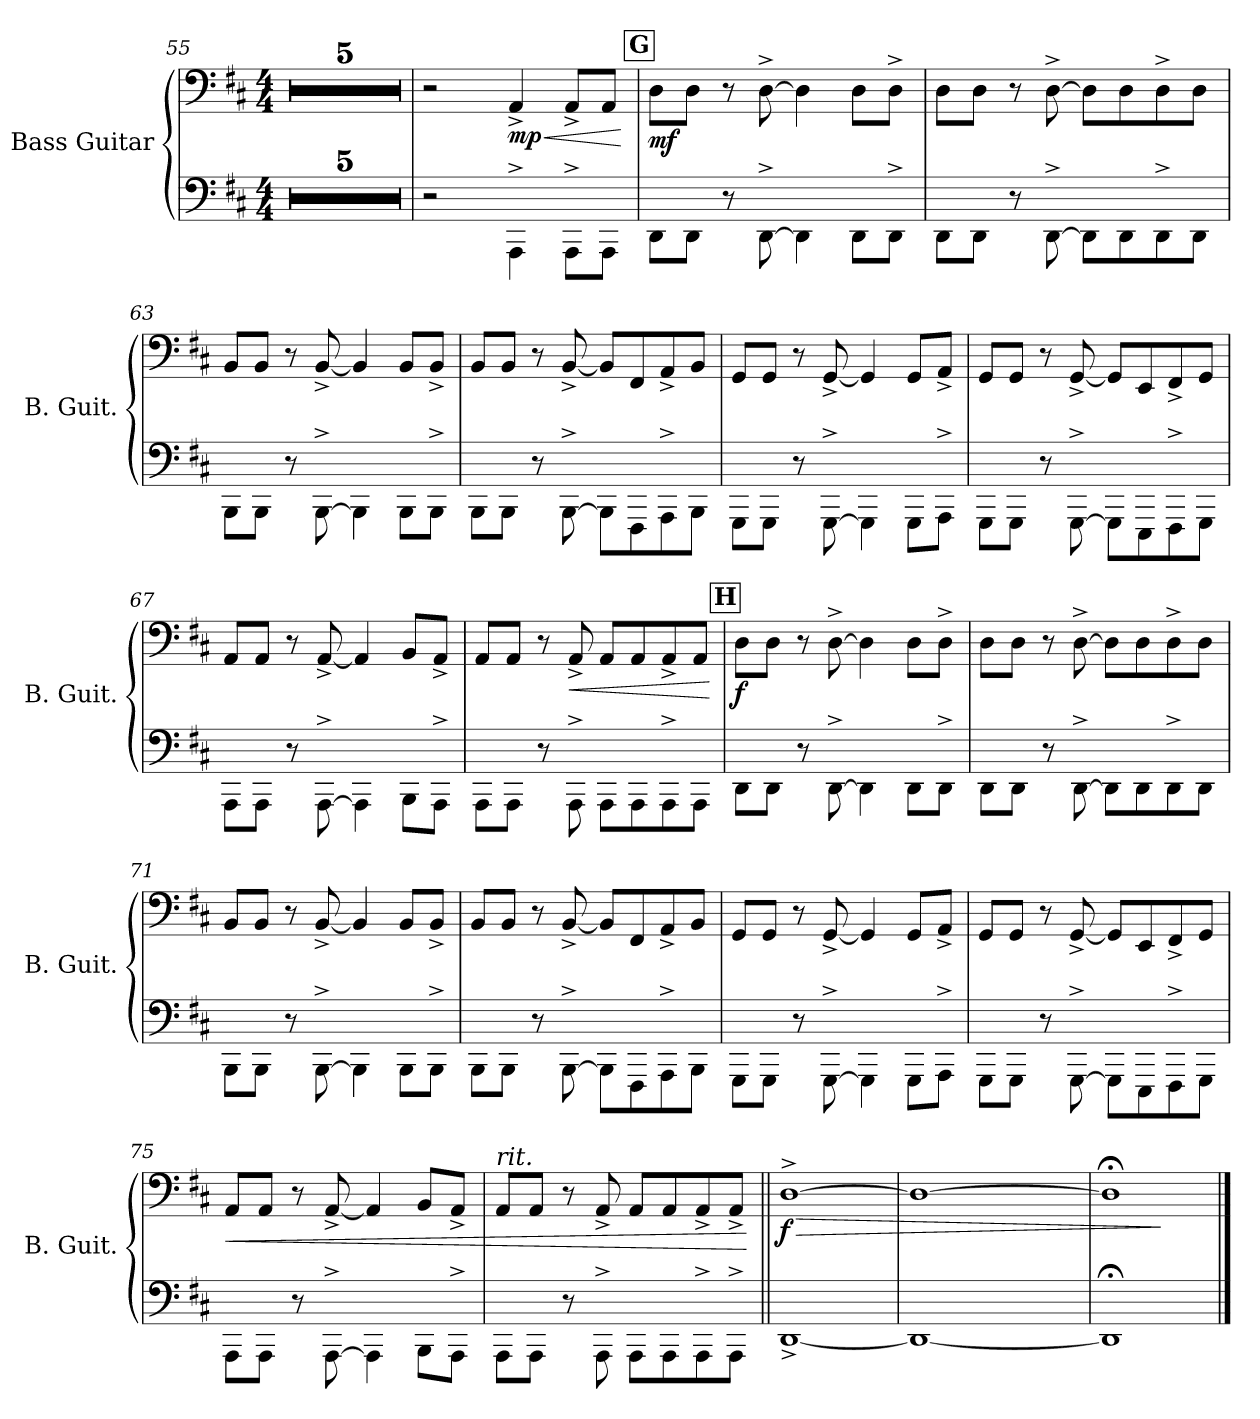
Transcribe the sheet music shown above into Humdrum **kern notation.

**kern	**kern	**dynam
*part1	*part1	*part1
*staff2	*staff1	*staff1/2
*I"Bass Guitar	*	*
*I'B. Guit.	*	*
*	*clefF4	*
*ITrd7c12	*ITrd7c12	*
*k[f#c#]	*k[f#c#]	*
*M4/4	*M4/4	*
=55	=55	=55
1r	1r	.
=56	=56	=56
1r	1r	.
=57	=57	=57
1r	1r	.
=58	=58	=58
1r	1r	.
=59	=59	=59
1r	1r	.
=60	=60	=60
2r	2r	.
!	!	!LO:HP:b
!	!	!LO:DY:n=1:b
4AAAA^\	4AAA^/	< mp
8AAAA^\L	8AAA^/L	.
8AAAA\J	8AAA/J	.
.	.	[
!!LO:REH:place=s1:a:B:fs=14:t=G
=61	=61	=61
!	!	!LO:DY:b
8DDD\L	8DD\L	mf
8DDD\J	8DD\J	.
8r	8r	.
[8DDD^\	[8DD^\	.
4DDD\]	4DD\]	.
8DDD\L	8DD\L	.
8DDD^\J	8DD^\J	.
=62	=62	=62
8DDD\L	8DD\L	.
8DDD\J	8DD\J	.
8r	8r	.
[8DDD^\	[8DD^\	.
8DDD\L]	8DD\L]	.
8DDD\	8DD\	.
8DDD^\	8DD^\	.
8DDD\J	8DD\J	.
!!LO:PB:g=z
=63	=63	=63
8BBBB\L	8BBB/L	.
8BBBB\J	8BBB/J	.
8r	8r	.
[8BBBB^\	[8BBB^/	.
4BBBB\]	4BBB/]	.
8BBBB\L	8BBB/L	.
8BBBB^\J	8BBB^/J	.
=64	=64	=64
8BBBB\L	8BBB/L	.
8BBBB\J	8BBB/J	.
8r	8r	.
[8BBBB^\	[8BBB^/	.
8BBBB\L]	8BBB/L]	.
8FFFF#\	8FFF#/	.
8AAAA^\	8AAA^/	.
8BBBB\J	8BBB/J	.
=65	=65	=65
8GGGG\L	8GGG/L	.
8GGGG\J	8GGG/J	.
8r	8r	.
[8GGGG^\	[8GGG^/	.
4GGGG\]	4GGG/]	.
8GGGG\L	8GGG/L	.
8AAAA^\J	8AAA^/J	.
=66	=66	=66
8GGGG\L	8GGG/L	.
8GGGG\J	8GGG/J	.
8r	8r	.
[8GGGG^\	[8GGG^/	.
8GGGG\L]	8GGG/L]	.
8EEEE\	8EEE/	.
8FFFF#^\	8FFF#^/	.
8GGGG\J	8GGG/J	.
!!LO:LB:g=z
=67	=67	=67
8AAAA\L	8AAA/L	.
8AAAA\J	8AAA/J	.
8r	8r	.
[8AAAA^\	[8AAA^/	.
4AAAA\]	4AAA/]	.
8BBBB\L	8BBB/L	.
8AAAA^\J	8AAA^/J	.
=68	=68	=68
8AAAA\L	8AAA/L	.
8AAAA\J	8AAA/J	.
8r	8r	.
!	!	!LO:HP:b
8AAAA^\	8AAA^/	<
8AAAA\L	8AAA/L	.
8AAAA\	8AAA/	.
8AAAA^\	8AAA^/	.
8AAAA\J	8AAA/J	.
.	.	[
!!LO:REH:place=s1:a:B:fs=14:t=H
=69	=69	=69
!	!	!LO:DY:b
8DDD\L	8DD\L	f
8DDD\J	8DD\J	.
8r	8r	.
[8DDD^\	[8DD^\	.
4DDD\]	4DD\]	.
8DDD\L	8DD\L	.
8DDD^\J	8DD^\J	.
=70	=70	=70
8DDD\L	8DD\L	.
8DDD\J	8DD\J	.
8r	8r	.
[8DDD^\	[8DD^\	.
8DDD\L]	8DD\L]	.
8DDD\	8DD\	.
8DDD^\	8DD^\	.
8DDD\J	8DD\J	.
!!LO:LB:g=z
=71	=71	=71
8BBBB\L	8BBB/L	.
8BBBB\J	8BBB/J	.
8r	8r	.
[8BBBB^\	[8BBB^/	.
4BBBB\]	4BBB/]	.
8BBBB\L	8BBB/L	.
8BBBB^\J	8BBB^/J	.
=72	=72	=72
8BBBB\L	8BBB/L	.
8BBBB\J	8BBB/J	.
8r	8r	.
[8BBBB^\	[8BBB^/	.
8BBBB\L]	8BBB/L]	.
8FFFF#\	8FFF#/	.
8AAAA^\	8AAA^/	.
8BBBB\J	8BBB/J	.
=73	=73	=73
8GGGG\L	8GGG/L	.
8GGGG\J	8GGG/J	.
8r	8r	.
[8GGGG^\	[8GGG^/	.
4GGGG\]	4GGG/]	.
8GGGG\L	8GGG/L	.
8AAAA^\J	8AAA^/J	.
=74	=74	=74
8GGGG\L	8GGG/L	.
8GGGG\J	8GGG/J	.
8r	8r	.
[8GGGG^\	[8GGG^/	.
8GGGG\L]	8GGG/L]	.
8EEEE\	8EEE/	.
8FFFF#^\	8FFF#^/	.
8GGGG\J	8GGG/J	.
!!LO:LB:g=z
=75	=75	=75
!	!	!LO:HP:b
8AAAA\L	8AAA/L	<
8AAAA\J	8AAA/J	.
8r	8r	.
[8AAAA^\	[8AAA^/	.
4AAAA\]	4AAA/]	.
8BBBB\L	8BBB/L	.
8AAAA^\J	8AAA^/J	.
=76	=76	=76
!	!LO:TX:i:t=rit.	!
8AAAA\L	8AAA/L	.
8AAAA\J	8AAA/J	.
*	*MM94	*
8r	8r	.
8AAAA^\	8AAA^/	.
*	*MM92	*
8AAAA\L	8AAA/L	.
8AAAA\	8AAA/	.
*	*MM90	*
8AAAA^\	8AAA^/	.
8AAAA^\J	8AAA^/J	.
.	.	[
=77||	=77||	=77||
!	!	!LO:HP:b
!	!	!LO:DY:n=1:b
[1DDD^	[1DD^	> f
=78	=78	=78
*	*MM88	*
!	!LO:TX:i:t=rit.	!
*	*^	*
*	*	*^	*
1DDD_	1DD_	2ryy	2.ryy	.
*	*MM86	*	*	*
.	.	2ryy	.	.
*	*MM84	*	*	*
.	.	.	4ryy	.
*	*v	*v	*v	*
=79	=79	=79
1DDD;<]	1DD;<]	.
.	.	]
==	==	==
*-	*-	*-
